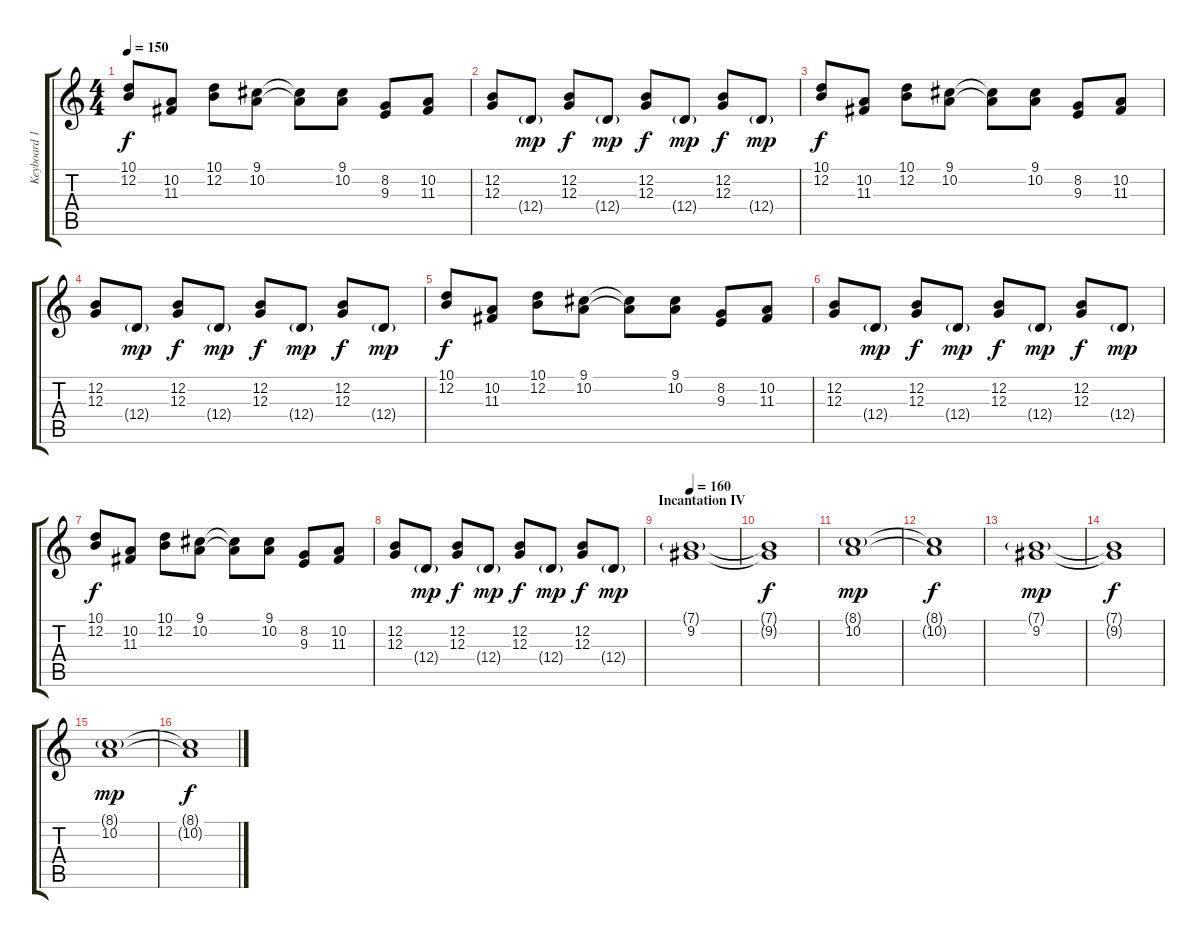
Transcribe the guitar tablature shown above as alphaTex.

\track ("Keyboard 1" "Keyboard 1") {instrument stringensemble1}
\staff {score tabs}
\tuning (E4 B3 G3 D3 A2 E2) {hide}
\ts (4 4)
\section ("" "")
\tempo 150
\clef g2
\ks c
(10.1 12.2).8{dy f} (10.2 11.3).8 (10.1 12.2).8 (9.1 10.2).8 (9.1{t} 10.2{t}).8 (9.1 10.2).8 (8.2 9.3).8 (10.2 11.3).8 |
(12.2 12.3).8 12.4{g}.8{dy mp} (12.2 12.3).8{dy f} 12.4{g}.8{dy mp} (12.2 12.3).8{dy f} 12.4{g}.8{dy mp} (12.2 12.3).8{dy f} 12.4{g}.8{dy mp} |
(10.1 12.2).8{dy f} (10.2 11.3).8 (10.1 12.2).8 (9.1 10.2).8 (9.1{t} 10.2{t}).8 (9.1 10.2).8 (8.2 9.3).8 (10.2 11.3).8 |
(12.2 12.3).8 12.4{g}.8{dy mp} (12.2 12.3).8{dy f} 12.4{g}.8{dy mp} (12.2 12.3).8{dy f} 12.4{g}.8{dy mp} (12.2 12.3).8{dy f} 12.4{g}.8{dy mp} |
\section ("" "")
(10.1 12.2).8{dy f} (10.2 11.3).8 (10.1 12.2).8 (9.1 10.2).8 (9.1{t} 10.2{t}).8 (9.1 10.2).8 (8.2 9.3).8 (10.2 11.3).8 |
(12.2 12.3).8 12.4{g}.8{dy mp} (12.2 12.3).8{dy f} 12.4{g}.8{dy mp} (12.2 12.3).8{dy f} 12.4{g}.8{dy mp} (12.2 12.3).8{dy f} 12.4{g}.8{dy mp} |
(10.1 12.2).8{dy f} (10.2 11.3).8 (10.1 12.2).8 (9.1 10.2).8 (9.1{t} 10.2{t}).8 (9.1 10.2).8 (8.2 9.3).8 (10.2 11.3).8 |
(12.2 12.3).8 12.4{g}.8{dy mp} (12.2 12.3).8{dy f} 12.4{g}.8{dy mp} (12.2 12.3).8{dy f} 12.4{g}.8{dy mp} (12.2 12.3).8{dy f} 12.4{g}.8{dy mp} |
\section ("" "Incantation IV")
\tempo 160
(7.1{g} 9.2).1 |
(7.1{t} 9.2{t}).1{dy f} |
(8.1{g} 10.2).1{dy mp} |
(8.1{t} 10.2{t}).1{dy f} |
(7.1{g} 9.2).1{dy mp} |
(7.1{t} 9.2{t}).1{dy f} |
(8.1{g} 10.2).1{dy mp} |
(8.1{t} 10.2{t}).1{dy f}
